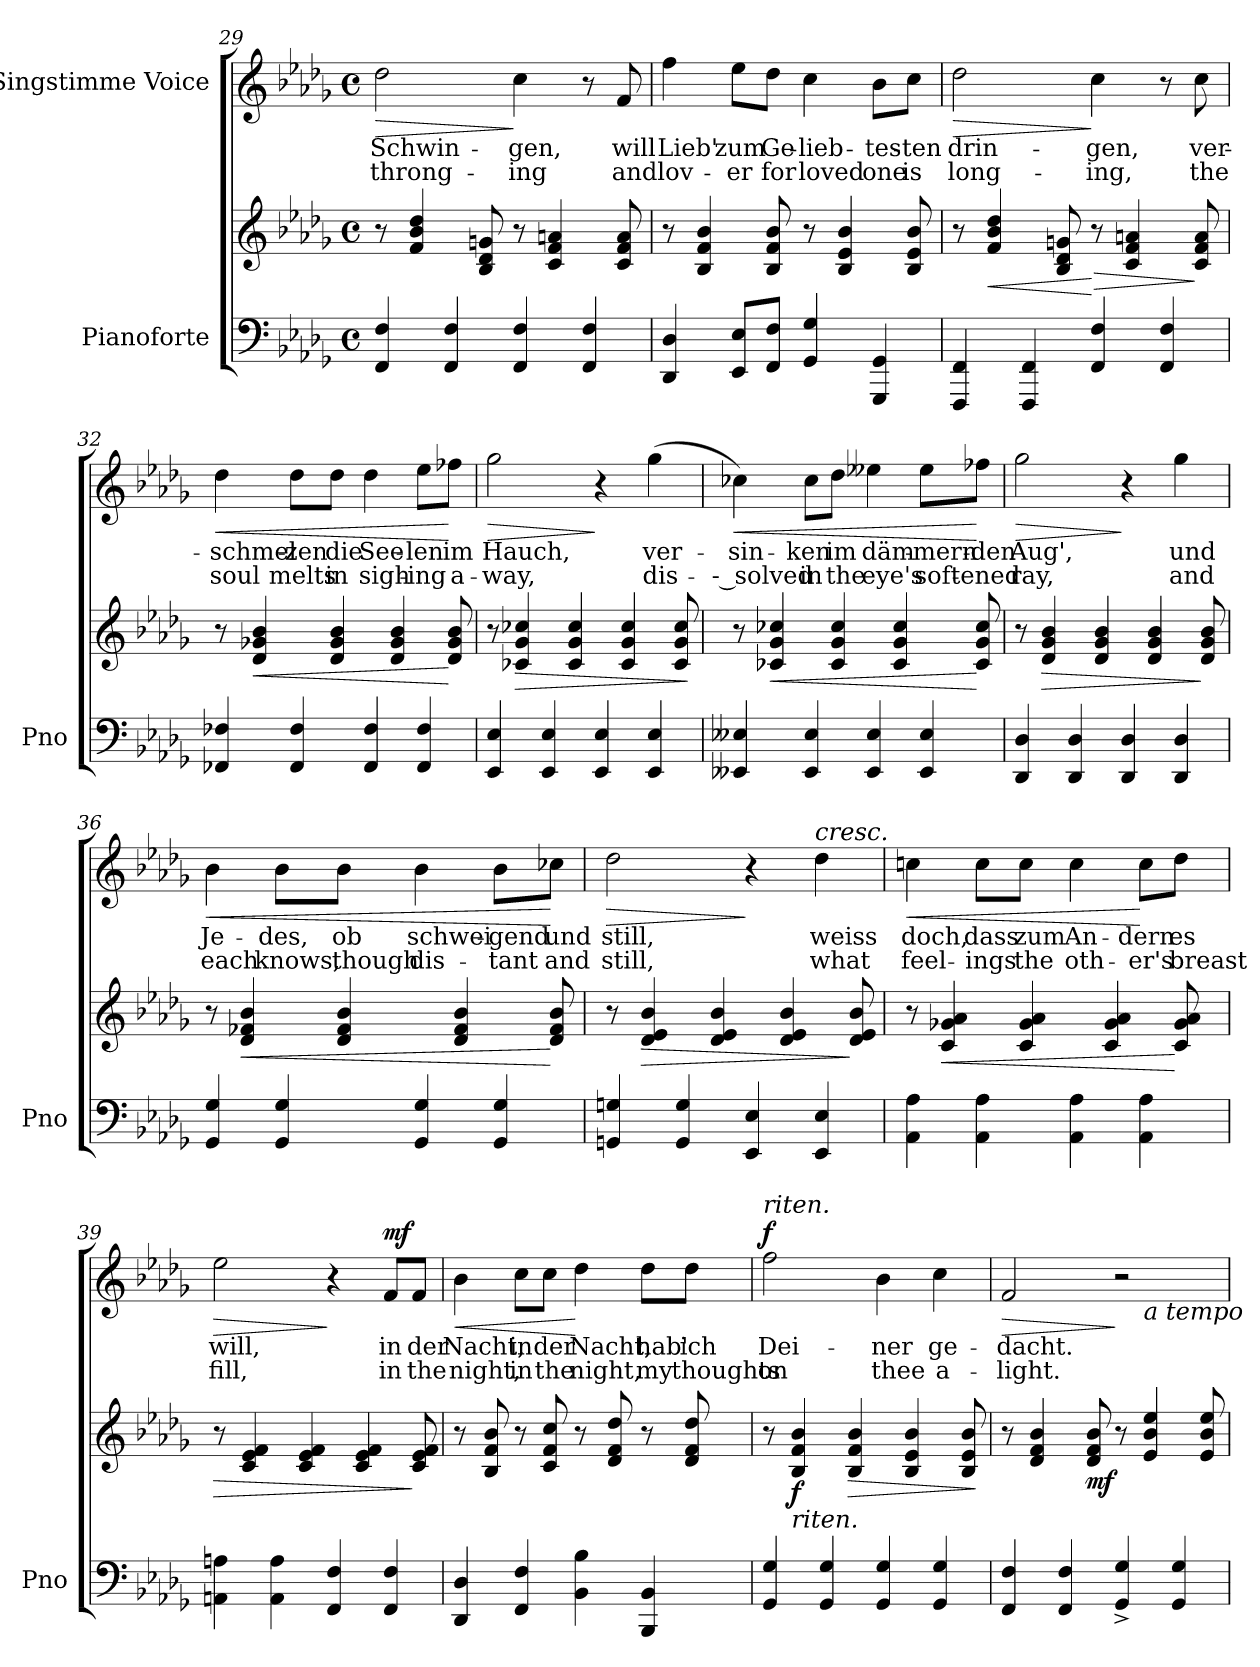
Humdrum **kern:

**kern	**kern	**dynam	**kern	**text	**text	**dynam
*part2	*part2	*part2	*part1	*part1	*part1	*part1
*staff3	*staff2	*staff2/3	*staff1	*staff1	*staff1	*staff1
*I"Pianoforte	*	*	*I"Singstimme Voice	*	*	*
*I'Pno	*	*	*	*	*	*
*clefF4	*clefG2	*	*clefG2	*	*	*
*k[b-e-a-d-g-]	*k[b-e-a-d-g-]	*	*k[b-e-a-d-g-]	*	*	*
*M4/4	*M4/4	*	*M4/4	*	*	*
*met(c)	*met(c)	*	*met(c)	*	*	*
=29	=29	=29	=29	=29	=29	=29
!	!	!	!	!LO:LY:b	!LO:LY:b	!LO:HP:b
4FF/ 4F/	8r	.	2dd-\	Schwin-	throng-	>
.	4f/ 4b-/ 4dd-/	.	.	.	.	.
4FF/ 4F/	.	.	.	.	.	.
.	8B-/ 8d-/ 8gn/	.	.	.	.	.
!	!	!	!	!LO:LY:b	!LO:LY:b	!
4FF/ 4F/	8r	.	4cc\	-gen,	-ing	]
.	4c/ 4f/ 4an/	.	.	.	.	.
4FF/ 4F/	.	.	8r	.	.	.
!	!	!	!	!LO:LY:b	!LO:LY:b	!
.	8c/ 8f/ 8a/	.	8f/	will	and	.
!!LO:LB:g=z
=30	=30	=30	=30	=30	=30	=30
!	!	!	!	!LO:LY:b	!LO:LY:b	!
4DD-/ 4D-/	8r	.	4ff\	Lieb'	lov-	.
.	4B-/ 4f/ 4b-/	.	.	.	.	.
!	!	!	!	!LO:LY:b	!LO:LY:b	!
8EE-/ 8E-/L	.	.	8ee-\L	zum	-er	.
!	!	!	!	!LO:LY:b	!LO:LY:b	!
8FF/ 8F/J	8B-/ 8f/ 8b-/	.	8dd-\J	Ge-	for	.
!	!	!	!	!LO:LY:b	!LO:LY:b	!
4GG-/ 4G-/	8r	.	4cc\	-lieb-	loved	.
.	4B-/ 4e-/ 4b-/	.	.	.	.	.
!	!	!	!	!LO:LY:b	!LO:LY:b	!
4GGG-/ 4GG-/	.	.	8b-\L	-tes-	one	.
!	!	!	!	!LO:LY:b	!LO:LY:b	!
.	8B-/ 8e-/ 8b-/	.	8cc\J	-ten	is	.
=31	=31	=31	=31	=31	=31	=31
!	!	!	!	!LO:LY:b	!LO:LY:b	!LO:HP:b
4FFF/ 4FF/	8r	.	2dd-\	drin-	long-	>
!	!	!LO:HP:b	!	!	!	!
.	4f/ 4b-/ 4dd-/	<	.	.	.	.
4FFF/ 4FF/	.	.	.	.	.	.
.	8B-/ 8d-/ 8gn/	.	.	.	.	.
!	!	!LO:HP:n=1:b	!	!LO:LY:b	!LO:LY:b	!
4FF/ 4F/	8r	[ >	4cc\	-gen,	-ing,	]
.	4c/ 4f/ 4an/	.	.	.	.	.
4FF/ 4F/	.	.	8r	.	.	.
!	!	!	!	!LO:LY:b	!LO:LY:b	!
.	8c/ 8f/ 8a/	]	8cc\	ver-	the	.
=32	=32	=32	=32	=32	=32	=32
!	!	!	!	!LO:LY:b	!LO:LY:b	!LO:HP:b
4FF-X/ 4F-X/	8r	.	4dd-\	-schmel-	soul	<
!	!	!LO:HP:b	!	!	!	!
.	4d-/ 4g-X/ 4b-/	<	.	.	.	.
!	!	!	!	!LO:LY:b	!LO:LY:b	!
4FF-/ 4F-/	.	.	8dd-\L	-zen	melts	.
!	!	!	!	!LO:LY:b	!LO:LY:b	!
.	4d-/ 4g-/ 4b-/	.	8dd-\J	die	in	.
!	!	!	!	!LO:LY:b	!LO:LY:b	!
4FF-/ 4F-/	.	.	4dd-\	See-	sigh-	.
.	4d-/ 4g-/ 4b-/	.	.	.	.	.
!	!	!	!	!LO:LY:b	!LO:LY:b	!
4FF-/ 4F-/	.	.	8ee-\L	-len	-ing	.
!	!	!	!	!LO:LY:b	!LO:LY:b	!
.	8d-/ 8g-/ 8b-/	[	8ff-X\J	im	a-	[
=33	=33	=33	=33	=33	=33	=33
!	!	!	!	!LO:LY:b	!LO:LY:b	!LO:HP:b
4EE-/ 4E-/	8r	.	2gg-\	Hauch,	-way,	>
!	!	!LO:HP:b	!	!	!	!
.	4c-X/ 4g-/ 4cc-X/	>	.	.	.	.
4EE-/ 4E-/	.	.	.	.	.	.
.	4c-/ 4g-/ 4cc-/	.	.	.	.	.
4EE-/ 4E-/	.	.	4r	.	.	]
.	4c-/ 4g-/ 4cc-/	.	.	.	.	.
!	!	!	!	!LO:LY:b	!LO:LY:b	!
4EE-/ 4E-/	.	.	(>4gg-\	ver-	dis-	.
.	8c-/ 8g-/ 8cc-/	.	.	.	.	.
.	.	]	.	.	.	.
!!LO:PB:g=z
=34	=34	=34	=34	=34	=34	=34
!	!	!	!	!LO:LY:b	!LO:LY:b	!LO:HP:b
4EE--X/ 4E--X/	8r	.	4cc-X\)	-sin-	-- solved	<
!	!	!LO:HP:b	!	!	!	!
.	4c-X/ 4g-/ 4cc-X/	<	.	.	.	.
!	!	!	!	!LO:LY:b	!LO:LY:b	!
4EE--/ 4E--/	.	.	8cc-\L	-ken	in	.
!	!	!	!	!LO:LY:b	!LO:LY:b	!
.	4c-/ 4g-/ 4cc-/	.	8dd-\J	im	the	.
!	!	!	!	!LO:LY:b	!LO:LY:b	!
4EE--/ 4E--/	.	.	4ee--X\	däm-	eye's	.
.	4c-/ 4g-/ 4cc-/	.	.	.	.	.
!	!	!	!	!LO:LY:b	!LO:LY:b	!
4EE--/ 4E--/	.	.	8ee--\L	-mern-	soft-	.
!	!	!	!	!LO:LY:b	!LO:LY:b	!
.	8c-/ 8g-/ 8cc-/	[	8ff-X\J	-den	-ened	[
=35	=35	=35	=35	=35	=35	=35
!	!	!	!	!LO:LY:b	!LO:LY:b	!LO:HP:b
4DD-/ 4D-/	8r	.	2gg-\	Aug',	ray,	>
!	!	!LO:HP:b	!	!	!	!
.	4d-/ 4g-/ 4b-/	>	.	.	.	.
4DD-/ 4D-/	.	.	.	.	.	.
.	4d-/ 4g-/ 4b-/	.	.	.	.	.
4DD-/ 4D-/	.	.	4r	.	.	]
.	4d-/ 4g-/ 4b-/	.	.	.	.	.
!	!	!	!	!LO:LY:b	!LO:LY:b	!
4DD-/ 4D-/	.	.	4gg-\	und	and	.
.	8d-/ 8g-/ 8b-/	]	.	.	.	.
=36	=36	=36	=36	=36	=36	=36
!	!	!	!	!LO:LY:b	!LO:LY:b	!LO:HP:b
4GG-/ 4G-/	8r	.	4b-\	Je-	each	<
!	!	!LO:HP:b	!	!	!	!
.	4d-/ 4f-X/ 4b-/	<	.	.	.	.
!	!	!	!	!LO:LY:b	!LO:LY:b	!
4GG-/ 4G-/	.	.	8b-\L	-des,	knows,	.
!	!	!	!	!LO:LY:b	!LO:LY:b	!
.	4d-/ 4f-/ 4b-/	.	8b-\J	ob	though	.
!	!	!	!	!LO:LY:b	!LO:LY:b	!
4GG-/ 4G-/	.	.	4b-\	schwei-	dis-	.
.	4d-/ 4f-/ 4b-/	.	.	.	.	.
!	!	!	!	!LO:LY:b	!LO:LY:b	!
4GG-/ 4G-/	.	.	8b-\L	-gend	-tant	.
!	!	!	!	!LO:LY:b	!LO:LY:b	!
.	8d-/ 8f-/ 8b-/	[	8cc-X\J	und	and	[
=37	=37	=37	=37	=37	=37	=37
!	!	!	!	!LO:LY:b	!LO:LY:b	!LO:HP:b
4GGn/ 4Gn/	8r	.	2dd-\	still,	still,	>
!	!	!LO:HP:b	!	!	!	!
.	4d-/ 4e-/ 4b-/	>	.	.	.	.
4GG/ 4G/	.	.	.	.	.	.
.	4d-/ 4e-/ 4b-/	.	.	.	.	.
4EE-/ 4E-/	.	.	4r	.	.	]
.	4d-/ 4e-/ 4b-/	.	.	.	.	.
!	!	!	!LO:TX:a:i:t=cresc.	!	!	!
!	!	!	!	!LO:LY:b	!LO:LY:b	!
4EE-/ 4E-/	.	.	4dd-\	weiss	what	.
.	8d-/ 8e-/ 8b-/	]	.	.	.	.
!!LO:LB:g=z
=38	=38	=38	=38	=38	=38	=38
!	!	!	!	!LO:LY:b	!LO:LY:b	!LO:HP:b
4AA-\ 4A-\	8r	.	4ccn\	doch,	feel-	<
!	!	!LO:HP:b	!	!	!	!
.	4c/ 4g-X/ 4a-/	<	.	.	.	.
!	!	!	!	!LO:LY:b	!LO:LY:b	!
4AA-\ 4A-\	.	.	8cc\L	dass	-ings	.
!	!	!	!	!LO:LY:b	!LO:LY:b	!
.	4c/ 4g-/ 4a-/	.	8cc\J	zum	the	.
!	!	!	!	!LO:LY:b	!LO:LY:b	!
4AA-\ 4A-\	.	.	4cc\	An-	oth-	.
.	4c/ 4g-/ 4a-/	.	.	.	.	.
!	!	!	!	!LO:LY:b	!LO:LY:b	!
4AA-\ 4A-\	.	.	8cc\L	-dern	-er's	[
!	!	!	!	!LO:LY:b	!LO:LY:b	!
.	8c/ 8g-/ 8a-/	[	8dd-\J	es	breast	.
=39	=39	=39	=39	=39	=39	=39
!	!	!LO:HP:b	!	!LO:LY:b	!LO:LY:b	!LO:HP:b
4AAn\ 4An\	8r	>	2ee-\	will,	fill,	>
.	4c/ 4e-/ 4f/	.	.	.	.	.
4AA\ 4A\	.	.	.	.	.	.
.	4c/ 4e-/ 4f/	.	.	.	.	.
4FF/ 4F/	.	.	4r	.	.	]
.	4c/ 4e-/ 4f/	.	.	.	.	.
!	!	!	!	!LO:LY:b	!LO:LY:b	!LO:DY:a
4FF/ 4F/	.	.	8f/L	in	in	mf
!	!	!	!	!LO:LY:b	!LO:LY:b	!
.	8c/ 8e-/ 8f/	]	8f/J	der	the	.
=40	=40	=40	=40	=40	=40	=40
!	!	!	!	!LO:LY:b	!LO:LY:b	!LO:HP:b
4DD-/ 4D-/	8r	.	4b-\	Nacht,	night,	<
.	8B-/ 8f/ 8b-/	.	.	.	.	.
!	!	!	!	!LO:LY:b	!LO:LY:b	!
4FF/ 4F/	8r	.	8cc\L	in	in	.
!	!	!	!	!LO:LY:b	!LO:LY:b	!
.	8c/ 8f/ 8cc/	.	8cc\J	der	the	.
!	!	!	!	!LO:LY:b	!LO:LY:b	!
4BB-\ 4B-\	8r	.	4dd-\	Nacht,	night,	[
.	8d-/ 8f/ 8dd-/	.	.	.	.	.
!	!	!	!	!LO:LY:b	!LO:LY:b	!
4BBB-/ 4BB-/	8r	.	8dd-\L	hab'	my	.
!	!	!	!	!LO:LY:b	!LO:LY:b	!
.	8d-/ 8f/ 8dd-/	.	8dd-\J	ich	thoughts	.
!!LO:LB:g=z
=41	=41	=41	=41	=41	=41	=41
!	!	!	!LO:TX:a:i:t=riten.	!	!	!
!	!	!	!	!LO:LY:b	!LO:LY:b	!LO:DY:a
4GG-/ 4G-/	8r	.	2ff\	Dei-	on	f
!	!LO:TX:b:i:t=riten.	!	!	!	!	!
!	!	!LO:DY:b	!	!	!	!
.	4B-/ 4f/ 4b-/	f	.	.	.	.
4GG-/ 4G-/	.	.	.	.	.	.
!	!	!LO:HP:b	!	!	!	!
.	4B-/ 4f/ 4b-/	>	.	.	.	.
*	*	*	*MM100	*	*	*
!	!	!	!	!LO:LY:b	!LO:LY:b	!
4GG-/ 4G-/	.	.	4b-\	-ner	thee	.
.	4B-/ 4e-/ 4b-/	.	.	.	.	.
!	!	!	!	!LO:LY:b	!LO:LY:b	!
4GG-/ 4G-/	.	.	4cc\	ge-	a-	.
.	8B-/ 8e-/ 8b-/	.	.	.	.	.
.	.	]	.	.	.	.
=42	=42	=42	=42	=42	=42	=42
!	!	!	!	!LO:LY:b	!LO:LY:b	!LO:HP:b
*	*	*	*^	*	*	*
4FF/ 4F/	8r	.	2f/	2ryy	-dacht.	-light.	>
.	4d-/ 4f/ 4b-/	.	.	.	.	.	.
4FF/ 4F/	.	.	.	.	.	.	.
!	!	!LO:DY:b	!	!	!	!	!
.	8d-/ 8f/ 8b-/	mf	.	.	.	.	.
4GG-/^ 4G-/^	8r	.	2r	8ryy	.	.	]
!	!	!	!	!LO:TX:b:i:t=a tempo	!	!	!
.	4e-/ 4b-/ 4ee-/	.	.	4.ryy	.	.	.
4GG-/ 4G-/	.	.	.	.	.	.	.
.	8e-/ 8b-/ 8ee-/	.	.	.	.	.	.
*	*	*	*v	*v	*	*	*
=	=	=	=	=	=	=
*-	*-	*-	*-	*-	*-	*-
